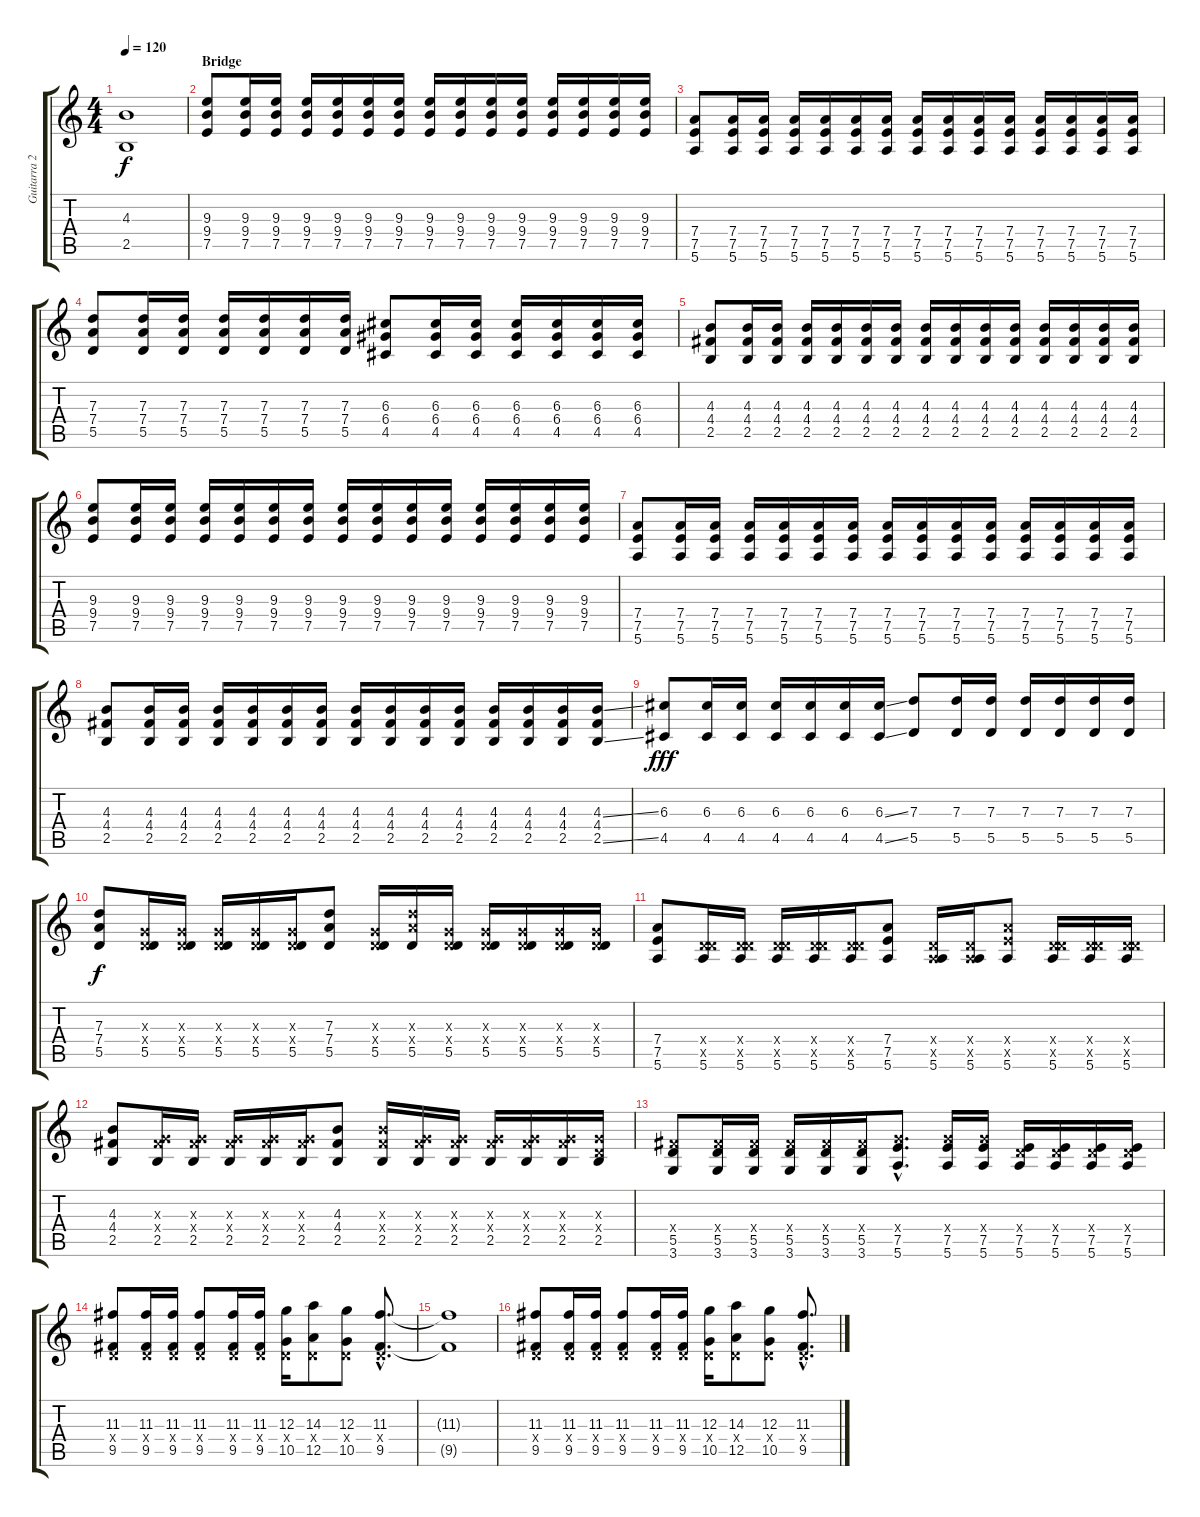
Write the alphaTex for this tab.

\track ("Guitarra 2 - Erik" "Guitarra 2") {instrument distortionguitar}
\staff {score tabs}
\tuning (E4 B3 G3 D3 A2 E2) {hide}
\ts (4 4)
\tempo 120
\clef g2
\ks c
(4.3{t} 2.5{t}).1{dy f} |
\section ("" "Bridge")
(9.3 9.4 7.5).8 (9.3 9.4 7.5).16 (9.3 9.4 7.5).16 (9.3 9.4 7.5).16 (9.3 9.4 7.5).16 (9.3 9.4 7.5).16 (9.3 9.4 7.5).16 (9.3 9.4 7.5).16 (9.3 9.4 7.5).16 (9.3 9.4 7.5).16 (9.3 9.4 7.5).16 (9.3 9.4 7.5).16 (9.3 9.4 7.5).16 (9.3 9.4 7.5).16 (9.3 9.4 7.5).16 |
(7.4 7.5 5.6).8 (7.4 7.5 5.6).16 (7.4 7.5 5.6).16 (7.4 7.5 5.6).16 (7.4 7.5 5.6).16 (7.4 7.5 5.6).16 (7.4 7.5 5.6).16 (7.4 7.5 5.6).16 (7.4 7.5 5.6).16 (7.4 7.5 5.6).16 (7.4 7.5 5.6).16 (7.4 7.5 5.6).16 (7.4 7.5 5.6).16 (7.4 7.5 5.6).16 (7.4 7.5 5.6).16 |
(7.3 7.4 5.5).8 (7.3 7.4 5.5).16 (7.3 7.4 5.5).16 (7.3 7.4 5.5).16 (7.3 7.4 5.5).16 (7.3 7.4 5.5).16 (7.3 7.4 5.5).16 (6.3 6.4 4.5).8 (6.3 6.4 4.5).16 (6.3 6.4 4.5).16 (6.3 6.4 4.5).16 (6.3 6.4 4.5).16 (6.3 6.4 4.5).16 (6.3 6.4 4.5).16 |
(4.3 4.4 2.5).8 (4.3 4.4 2.5).16 (4.3 4.4 2.5).16 (4.3 4.4 2.5).16 (4.3 4.4 2.5).16 (4.3 4.4 2.5).16 (4.3 4.4 2.5).16 (4.3 4.4 2.5).16 (4.3 4.4 2.5).16 (4.3 4.4 2.5).16 (4.3 4.4 2.5).16 (4.3 4.4 2.5).16 (4.3 4.4 2.5).16 (4.3 4.4 2.5).16 (4.3 4.4 2.5).16 |
(9.3 9.4 7.5).8 (9.3 9.4 7.5).16 (9.3 9.4 7.5).16 (9.3 9.4 7.5).16 (9.3 9.4 7.5).16 (9.3 9.4 7.5).16 (9.3 9.4 7.5).16 (9.3 9.4 7.5).16 (9.3 9.4 7.5).16 (9.3 9.4 7.5).16 (9.3 9.4 7.5).16 (9.3 9.4 7.5).16 (9.3 9.4 7.5).16 (9.3 9.4 7.5).16 (9.3 9.4 7.5).16 |
(7.4 7.5 5.6).8 (7.4 7.5 5.6).16 (7.4 7.5 5.6).16 (7.4 7.5 5.6).16 (7.4 7.5 5.6).16 (7.4 7.5 5.6).16 (7.4 7.5 5.6).16 (7.4 7.5 5.6).16 (7.4 7.5 5.6).16 (7.4 7.5 5.6).16 (7.4 7.5 5.6).16 (7.4 7.5 5.6).16 (7.4 7.5 5.6).16 (7.4 7.5 5.6).16 (7.4 7.5 5.6).16 |
(4.3 4.4 2.5).8 (4.3 4.4 2.5).16 (4.3 4.4 2.5).16 (4.3 4.4 2.5).16 (4.3 4.4 2.5).16 (4.3 4.4 2.5).16 (4.3 4.4 2.5).16 (4.3 4.4 2.5).16 (4.3 4.4 2.5).16 (4.3 4.4 2.5).16 (4.3 4.4 2.5).16 (4.3 4.4 2.5).16 (4.3 4.4 2.5).16 (4.3 4.4 2.5).16 (4.3{ss} 4.4 2.5{ss}).16 |
(6.3 4.5).8{dy fff} (6.3 4.5).16 (6.3 4.5).16 (6.3 4.5).16 (6.3 4.5).16 (6.3 4.5).16 (6.3{ss} 4.5{ss}).16 (7.3 5.5).8 (7.3 5.5).16 (7.3 5.5).16 (7.3 5.5).16 (7.3 5.5).16 (7.3 5.5).16 (7.3 5.5).16 |
(7.3 7.4 5.5).8{dy f volume 9 balance 14} (0.3{x} 0.4{x} 5.5).16 (0.3{x} 0.4{x} 5.5).16 (0.3{x} 0.4{x} 5.5).16 (0.3{x} 0.4{x} 5.5).16 (0.3{x} 0.4{x} 5.5).16 (7.3 7.4 5.5).8 (0.3{x} 0.4{x} 5.5).16 (7.3{x} 7.4{x} 5.5).16 (0.3{x} 0.4{x} 5.5).16 (0.3{x} 0.4{x} 5.5).16 (0.3{x} 0.4{x} 5.5).16 (0.3{x} 0.4{x} 5.5).16 (0.3{x} 0.4{x} 5.5).16 |
(7.4 7.5 5.6).8 (0.4{x} 5.5{x} 5.6).16 (0.4{x} 5.5{x} 5.6).16 (0.4{x} 5.5{x} 5.6).16 (0.4{x} 5.5{x} 5.6).16 (0.4{x} 5.5{x} 5.6).16 (7.4 7.5 5.6).8 (0.4{x} 0.5{x} 5.6).16 (0.4{x} 0.5{x} 5.6).16 (7.4{x} 7.5{x} 5.6).8 (0.4{x} 5.5{x} 5.6).16 (0.4{x} 5.5{x} 5.6).16 (0.4{x} 5.5{x} 5.6).16 |
(4.3 4.4 2.5).8 (0.3{x} 4.4{x} 2.5).16 (0.3{x} 4.4{x} 2.5).16 (0.3{x} 4.4{x} 2.5).16 (0.3{x} 4.4{x} 2.5).16 (0.3{x} 4.4{x} 2.5).16 (4.3 4.4 2.5).8 (4.3{x} 4.4{x} 2.5).16 (0.3{x} 4.4{x} 2.5).16 (0.3{x} 4.4{x} 2.5).16 (0.3{x} 4.4{x} 2.5).16 (0.3{x} 4.4{x} 2.5).16 (0.3{x} 4.4{x} 2.5).16 (0.3{x} 0.4{x} 2.5).16 |
(4.4{x} 5.5 3.6).8 (4.4{x} 5.5 3.6).16 (4.4{x} 5.5 3.6).16 (4.4{x} 5.5 3.6).16 (4.4{x} 5.5 3.6).16 (4.4{x} 5.5 3.6).16 (5.4{hac x} 7.5{hac} 5.6{hac}).8{d} (5.4{x} 7.5 5.6).16 (5.4{x} 7.5 5.6).16 (0.4{x} 7.5 5.6).16 (0.4{x} 7.5 5.6).16 (0.4{x} 7.5 5.6).16 (0.4{x} 7.5 5.6).16 |
(11.3 0.4{x} 9.5).8{volume 13 balance 8} (11.3 0.4{x} 9.5).16 (11.3 0.4{x} 9.5).16 (11.3 0.4{x} 9.5).8 (11.3 0.4{x} 9.5).16 (11.3 0.4{x} 9.5).16 (12.3 0.4{x} 10.5).16 (14.3 0.4{x} 12.5).8 (12.3 0.4{x} 10.5).8 (11.3{hac} 0.4{hac x} 9.5{hac}).8{d} |
(11.3{t} 9.5{t}).1 |
(11.3 0.4{x} 9.5).8 (11.3 0.4{x} 9.5).16 (11.3 0.4{x} 9.5).16 (11.3 0.4{x} 9.5).8 (11.3 0.4{x} 9.5).16 (11.3 0.4{x} 9.5).16 (12.3 0.4{x} 10.5).16 (14.3 0.4{x} 12.5).8 (12.3 0.4{x} 10.5).8 (11.3{hac} 0.4{hac x} 9.5{hac}).8{d}
